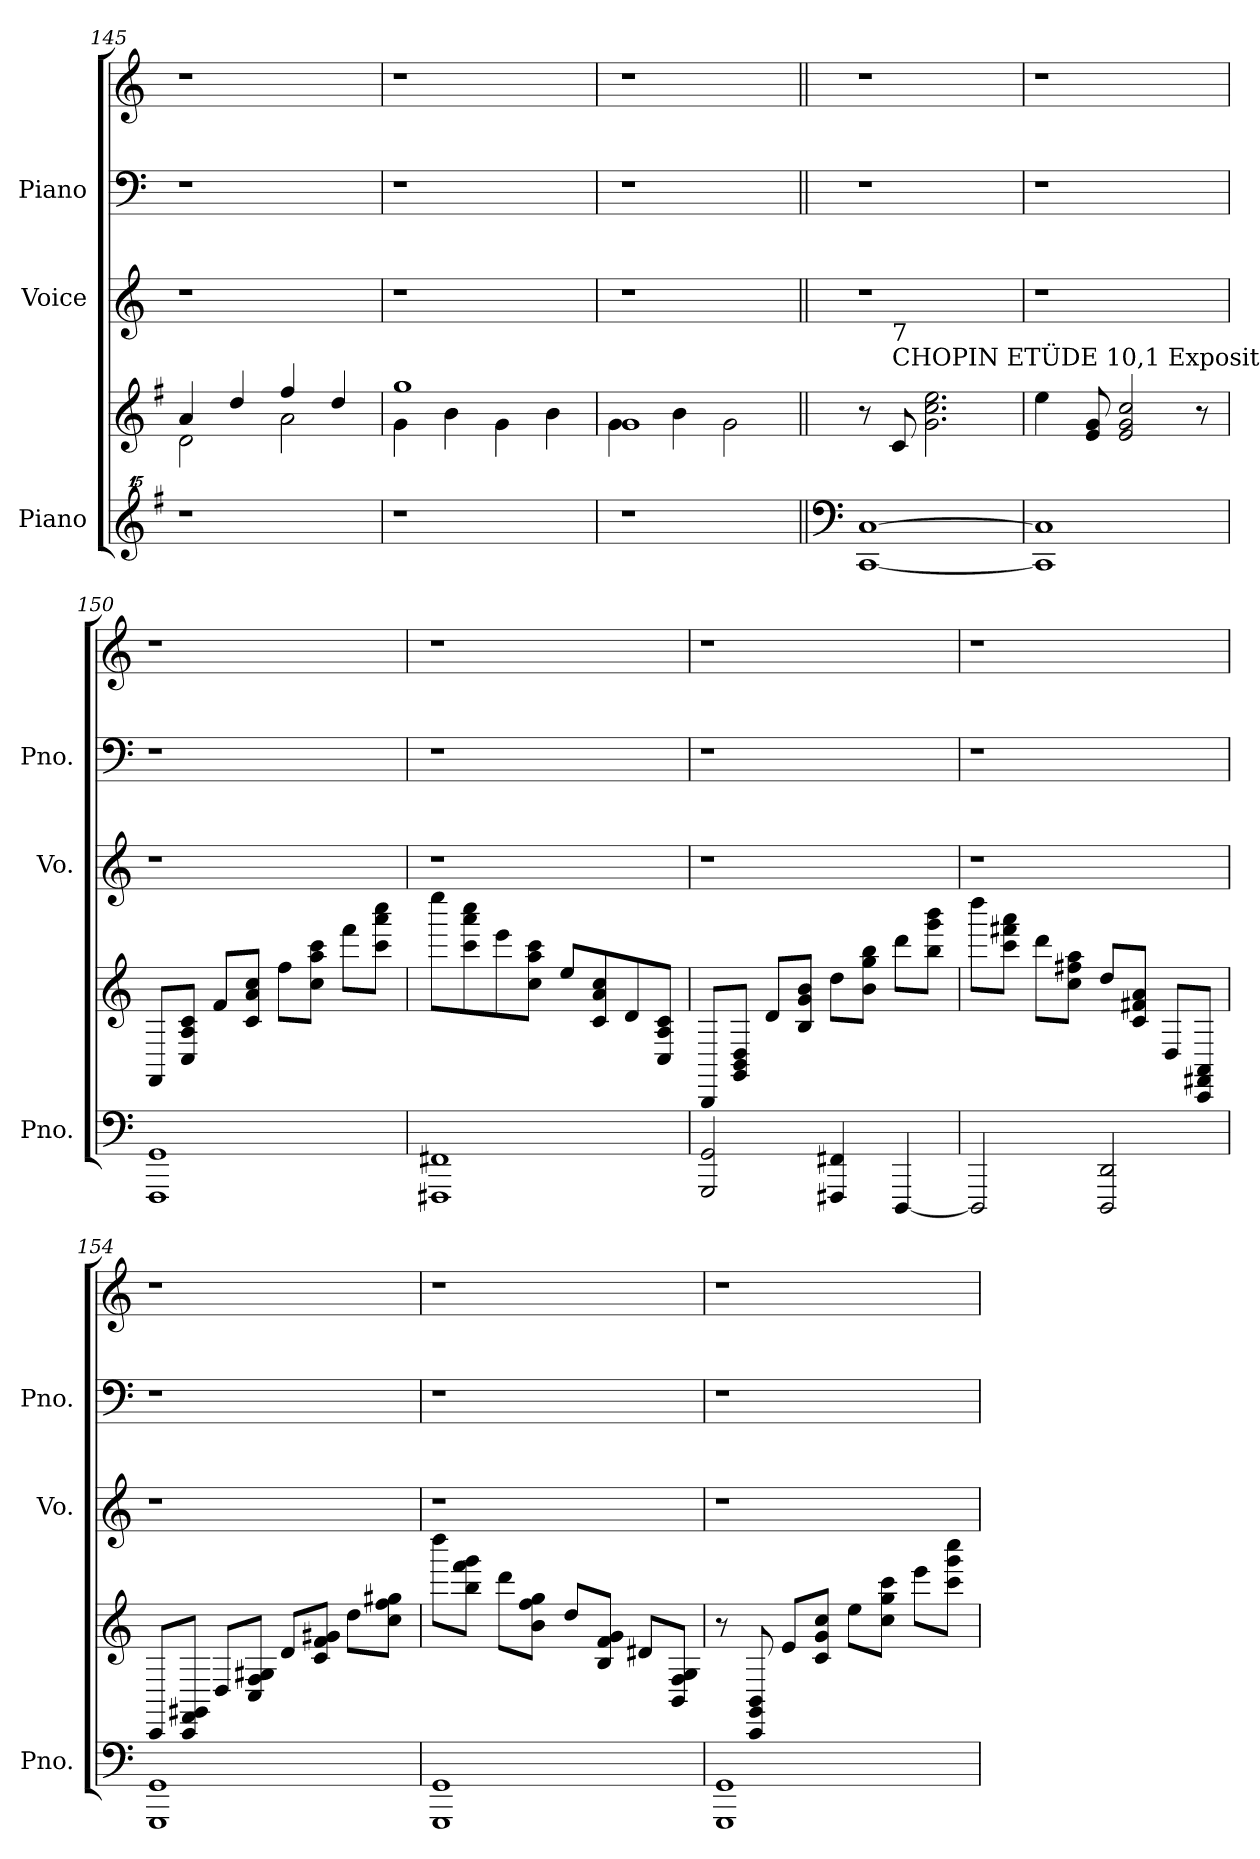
**kern	**kern	**kern	**kern	**kern
*part3	*part3	*part2	*part1	*part1
*staff5	*staff4	*staff3	*staff2	*staff1
*I"Piano	*	*I"Voice	*I"Piano	*
*I'Pno.	*	*I'Vo.	*I'Pno.	*
!!LO:LB:g=z
*clefG^^2	*clefG2	*clefG2	*clefF4	*clefG2
*k[f#]	*k[f#]	*k[]	*k[]	*k[]
=145	=145	=145	=145	=145
*	*^	*	*	*
1r	4a/	2d\	1r	1r	1r
.	4dd/	.	.	.	.
.	4ff#/	2a\	.	.	.
.	4dd/	.	.	.	.
=146	=146	=146	=146	=146	=146
1r	1gg	4g\	1r	1r	1r
.	.	4b\	.	.	.
.	.	4g\	.	.	.
.	.	4b\	.	.	.
=147	=147	=147	=147	=147	=147
1r	1g	4g\	1r	1r	1r
.	.	4b\	.	.	.
.	.	2g\	.	.	.
*	*v	*v	*	*	*
!!LO:PB:g=z
=148||	=148||	=148||	=148||	=148||
*clefF4	*	*	*	*
*k[]	*k[]	*	*	*
*^	*	*	*	*
1ryy	[1CC [1C	8r	1r	1r	1r
!	!	!LO:TX:a:t=CHOPIN ETÜDE 10,1 Exposition-akkordisch, Takt 1-16	!	!	!
!	!	!LO:TX:a:t=7	!	!	!
.	.	8c/	.	.	.
.	.	2.g\ 2.cc\ 2.ee\	.	.	.
=149	=149	=149	=149	=149	=149
1ryy	1CC] 1C]	4ee\	1r	1r	1r
.	.	8e/ 8g/	.	.	.
.	.	2e/ 2g/ 2cc/	.	.	.
.	.	8r	.	.	.
=150	=150	=150	=150	=150	=150
1FFF	1GG	8FF/L	1r	1r	1r
.	.	8C/ 8A/ 8c/J	.	.	.
.	.	8f/L	.	.	.
.	.	8c/ 8a/ 8cc/J	.	.	.
.	.	8ff\L	.	.	.
.	.	8cc\ 8aa\ 8ccc\J	.	.	.
.	.	8fff\L	.	.	.
.	.	8ccc\ 8aaa\ 8cccc\J	.	.	.
=151	=151	=151	=151	=151	=151
1FFF#X	1FF#X	8eeee\L	1r	1r	1r
.	.	8ccc\ 8aaa\ 8cccc\	.	.	.
.	.	8eee\	.	.	.
.	.	8cc\ 8aa\ 8ccc\J	.	.	.
.	.	8ee/L	.	.	.
.	.	8c/ 8a/ 8cc/	.	.	.
.	.	8d/	.	.	.
.	.	8C/ 8A/ 8c/J	.	.	.
*v	*v	*	*	*	*
!!LO:LB:g=z
=152	=152	=152	=152	=152
2GGG/ 2GG/	8BBB/L	1r	1r	1r
.	8GG/ 8BB/ 8D/J	.	.	.
.	8d/L	.	.	.
.	8B/ 8g/ 8b/J	.	.	.
4FFF#X/ 4FF#X/	8dd\L	.	.	.
.	8b\ 8gg\ 8bb\J	.	.	.
[4DDD/	8ddd\L	.	.	.
.	8bb\ 8ggg\ 8bbb\J	.	.	.
=153	=153	=153	=153	=153
2DDD/]	8dddd\L	1r	1r	1r
.	8ccc\ 8fff#X\ 8aaa\J	.	.	.
.	8ddd\L	.	.	.
.	8cc\ 8ff#X\ 8aa\J	.	.	.
2DDD/ 2DD/	8dd/L	.	.	.
.	8c/ 8f#X/ 8a/J	.	.	.
.	8D/L	.	.	.
.	8CC/ 8FF#X/ 8AA/J	.	.	.
!!LO:LB:g=z
=154	=154	=154	=154	=154
1GGG 1GG	8CC/L	1r	1r	1r
.	8CC/ 8FF/ 8GG#X/J	.	.	.
.	8D/L	.	.	.
.	8C/ 8F/ 8G#X/J	.	.	.
.	8d/L	.	.	.
.	8c/ 8f/ 8g#X/J	.	.	.
.	8dd\L	.	.	.
.	8cc\ 8ff\ 8gg#X\J	.	.	.
=155	=155	=155	=155	=155
1GGG 1GG	8dddd\L	1r	1r	1r
.	8bb\ 8fff\ 8ggg\J	.	.	.
.	8ddd\L	.	.	.
.	8b\ 8ff\ 8gg\J	.	.	.
.	8dd/L	.	.	.
.	8B/ 8f/ 8g/J	.	.	.
.	8d#X/L	.	.	.
.	8BB/ 8F/ 8G/J	.	.	.
!!LO:LB:g=z
=156	=156	=156	=156	=156
1GGG 1GG	8r	1r	1r	1r
.	8CC/ 8GG/ 8BB/	.	.	.
.	8e/L	.	.	.
.	8c/ 8g/ 8cc/J	.	.	.
.	8ee\L	.	.	.
.	8cc\ 8gg\ 8ccc\J	.	.	.
.	8eee\L	.	.	.
.	8ccc\ 8ggg\ 8cccc\J	.	.	.
=	=	=	=	=
*-	*-	*-	*-	*-
